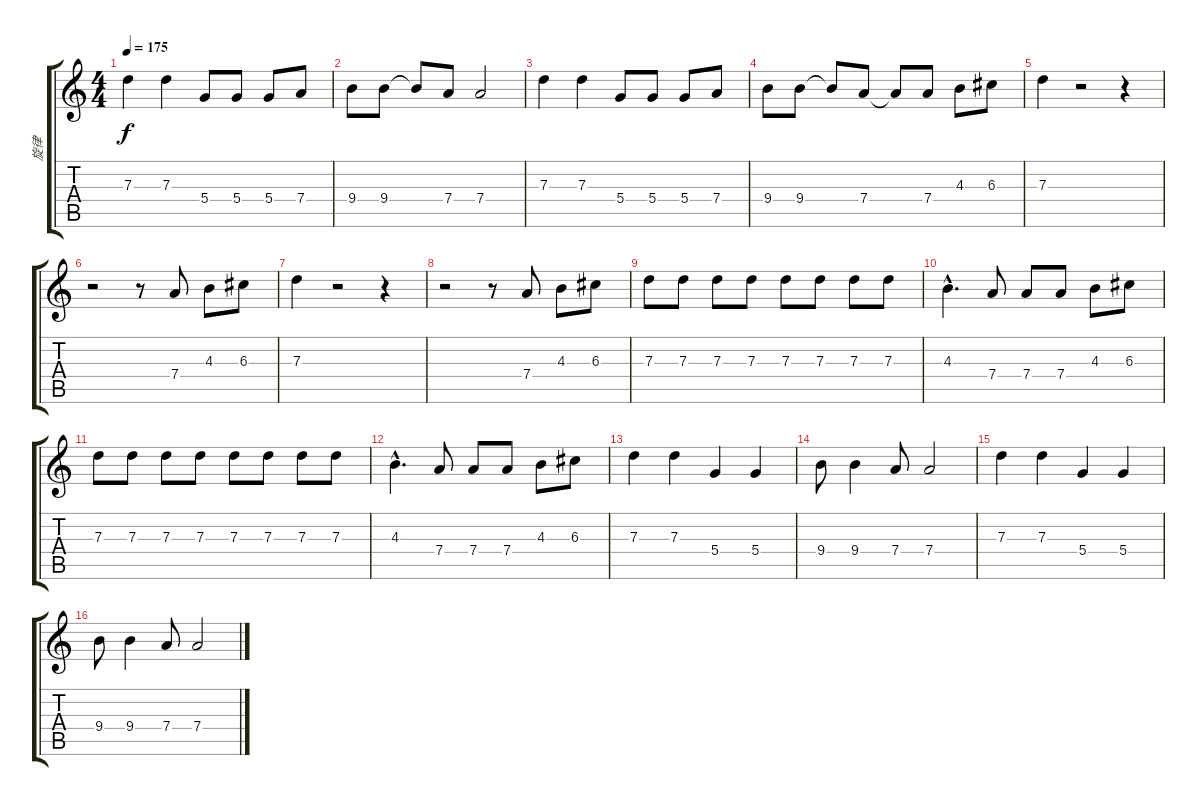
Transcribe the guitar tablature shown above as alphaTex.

\track ("旋律" "旋律") {instrument distortionguitar}
\staff {score tabs}
\tuning (E4 B3 G3 D3 A2 E2) {hide}
\ts (4 4)
\tempo 175
\clef g2
\ks c
7.3.4{dy f} 7.3.4 5.4.8 5.4.8 5.4.8 7.4.8 |
9.4.8 9.4.8 9.4{t}.8 7.4.8 7.4.2 |
7.3.4 7.3.4 5.4.8 5.4.8 5.4.8 7.4.8 |
9.4.8 9.4.8 9.4{t}.8 7.4.8 7.4{t}.8 7.4.8 4.3.8 6.3.8 |
7.3.4 r.2 r.4 |
r.2 r.8 7.4.8 4.3.8 6.3.8 |
7.3.4 r.2 r.4 |
r.2 r.8 7.4.8 4.3.8 6.3.8 |
7.3.8 7.3.8 7.3.8 7.3.8 7.3.8 7.3.8 7.3.8 7.3.8 |
4.3{hac}.4{d} 7.4.8 7.4.8 7.4.8 4.3.8 6.3.8 |
7.3.8 7.3.8 7.3.8 7.3.8 7.3.8 7.3.8 7.3.8 7.3.8 |
4.3{hac}.4{d} 7.4.8 7.4.8 7.4.8 4.3.8 6.3.8 |
7.3.4 7.3.4 5.4.4 5.4.4 |
9.4.8 9.4.4 7.4.8 7.4.2 |
7.3.4 7.3.4 5.4.4 5.4.4 |
9.4.8 9.4.4 7.4.8 7.4.2
